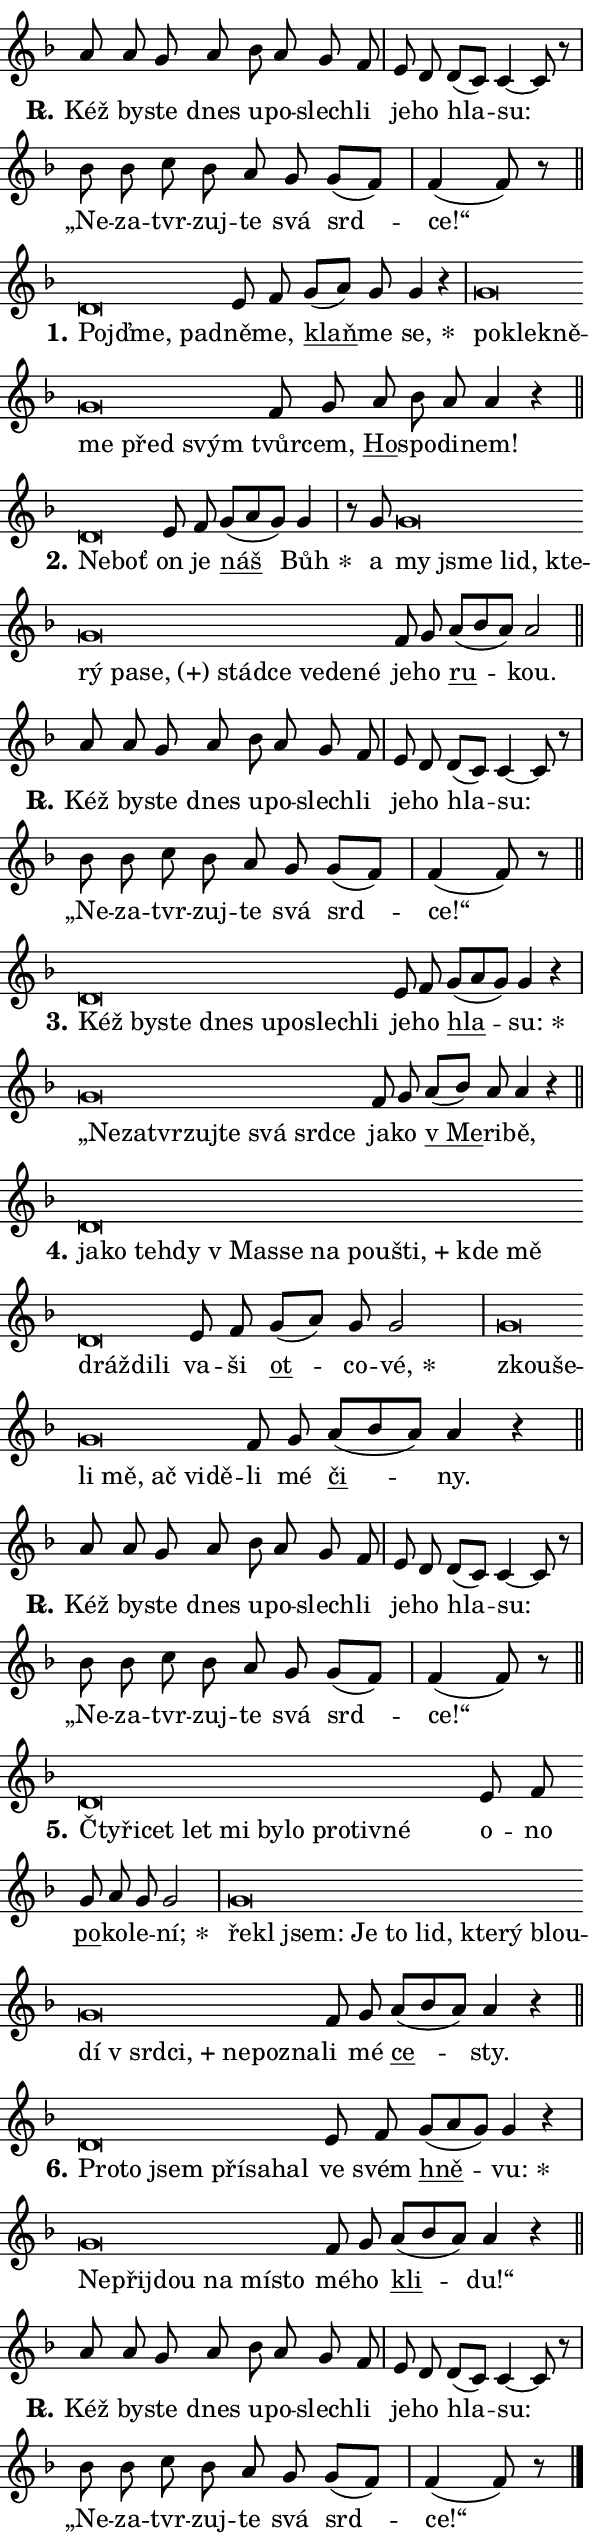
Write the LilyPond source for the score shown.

\version "2.24.0"
\header { tagline = "" }
\paper {
  indent = 0\cm
  top-margin = 0\cm
  right-margin = 0.13\cm % to fit lyric hyphens
  bottom-margin = 0\cm
  left-margin = 0\cm
  paper-width = 10\cm
  page-breaking = #ly:one-page-breaking
  system-system-spacing.basic-distance = #11
  score-system-spacing.basic-distance = #11
  ragged-last = ##f
}


%% Author: Thomas Morley
%% https://lists.gnu.org/archive/html/lilypond-user/2020-05/msg00002.html
#(define (line-position grob)
"Returns position of @var[grob} in current system:
   @code{'start}, if at first time-step
   @code{'end}, if at last time-step
   @code{'middle} otherwise
"
  (let* ((col (ly:item-get-column grob))
         (ln (ly:grob-object col 'left-neighbor))
         (rn (ly:grob-object col 'right-neighbor))
         (col-to-check-left (if (ly:grob? ln) ln col))
         (col-to-check-right (if (ly:grob? rn) rn col))
         (break-dir-left
           (and
             (ly:grob-property col-to-check-left 'non-musical #f)
             (ly:item-break-dir col-to-check-left)))
         (break-dir-right
           (and
             (ly:grob-property col-to-check-right 'non-musical #f)
             (ly:item-break-dir col-to-check-right))))
        (cond ((eqv? 1 break-dir-left) 'start)
              ((eqv? -1 break-dir-right) 'end)
              (else 'middle))))

#(define (tranparent-at-line-position vctor)
  (lambda (grob)
  "Relying on @code{line-position} select the relevant enry from @var{vctor}.
Used to determine transparency,"
    (case (line-position grob)
      ((end) (not (vector-ref vctor 0)))
      ((middle) (not (vector-ref vctor 1)))
      ((start) (not (vector-ref vctor 2))))))

noteHeadBreakVisibility =
#(define-music-function (break-visibility)(vector?)
"Makes @code{NoteHead}s transparent relying on @var{break-visibility}"
#{
  \override NoteHead.transparent =
    #(tranparent-at-line-position break-visibility)
#})

#(define delete-ledgers-for-transparent-note-heads
  (lambda (grob)
    "Reads whether a @code{NoteHead} is transparent.
If so this @code{NoteHead} is removed from @code{'note-heads} from
@var{grob}, which is supposed to be @code{LedgerLineSpanner}.
As a result ledgers are not printed for this @code{NoteHead}"
    (let* ((nhds-array (ly:grob-object grob 'note-heads))
           (nhds-list
             (if (ly:grob-array? nhds-array)
                 (ly:grob-array->list nhds-array)
                 '()))
           ;; Relies on the transparent-property being done before
           ;; Staff.LedgerLineSpanner.after-line-breaking is executed.
           ;; This is fragile ...
           (to-keep
             (remove
               (lambda (nhd)
                 (ly:grob-property nhd 'transparent #f))
               nhds-list)))
      ;; TODO find a better method to iterate over grob-arrays, similiar
      ;; to filter/remove etc for lists
      ;; For now rebuilt from scratch
      (set! (ly:grob-object grob 'note-heads)  '())
      (for-each
        (lambda (nhd)
          (ly:pointer-group-interface::add-grob grob 'note-heads nhd))
        to-keep))))

squashNotes = {
  \override NoteHead.X-extent = #'(-0.2 . 0.2)
  \override NoteHead.Y-extent = #'(-0.75 . 0)
  \override NoteHead.stencil =
    #(lambda (grob)
       (let ((pos (ly:grob-property grob 'staff-position)))
         (begin
           (if (< pos -7) (display "ERROR: Lower brevis then expected\n") (display ""))
           (if (<= pos -6) ly:text-interface::print ly:note-head::print))))
}
unSquashNotes = {
  \revert NoteHead.X-extent
  \revert NoteHead.Y-extent
  \revert NoteHead.stencil
}

hideNotes = \noteHeadBreakVisibility #begin-of-line-visible
unHideNotes = \noteHeadBreakVisibility #all-visible

% work-around for resetting accidentals
% https://lilypond.org/doc/v2.23/Documentation/notation/displaying-rhythms#unmetered-music
cadenzaMeasure = {
  \cadenzaOff
  \partial 1024 s1024
  \cadenzaOn
}

#(define-markup-command (accent layout props text) (markup?)
  "Underline accented syllable"
  (interpret-markup layout props
    #{\markup \override #'(offset . 4.3) \underline { #text }#}))

responsum = \markup \concat {
  "R" \hspace #-1.05 \path #0.1 #'((moveto 0 0.07) (lineto 0.9 0.8)) \hspace #0.05 "."
}

spaceSize = #0.6828661417322834 % exact space size for TeX Gyre Schola

\layout {
  \context {
    \Staff
    \remove "Time_signature_engraver"
    \override LedgerLineSpanner.after-line-breaking = #delete-ledgers-for-transparent-note-heads
  }
  \context {
    \Lyrics {
      \override LyricSpace.minimum-distance = \spaceSize
      \override LyricText.font-name = #"TeX Gyre Schola"
      \override LyricText.font-size = 1
      \override StanzaNumber.font-name = #"TeX Gyre Schola Bold"
      \override StanzaNumber.font-size = 1
    }
  }
  \context {
    \Score 
    \override NoteHead.text =
      #(lambda (grob) 
        (let ((pos (ly:grob-property grob 'staff-position)))
          #{\markup {
            \combine
              \halign #-0.55 \raise #(if (= pos -6) 0 0.5) \override #'(thickness . 2) \draw-line #'(3.2 . 0)
              \musicglyph "noteheads.sM1"
          }#}))
  }
}

% magnetic-lyrics.ily
%
%   written by
%     Jean Abou Samra <jean@abou-samra.fr>
%     Werner Lemberg <wl@gnu.org>
%
%   adapted by
%     Jiri Hon <jiri.hon@gmail.com>
%
% Version 2022-Apr-15

% https://www.mail-archive.com/lilypond-user@gnu.org/msg149350.html

#(define (Left_hyphen_pointer_engraver context)
   "Collect syllable-hyphen-syllable occurrences in lyrics and store
them in properties.  This engraver only looks to the left.  For
example, if the lyrics input is @code{foo -- bar}, it does the
following.

@itemize @bullet
@item
Set the @code{text} property of the @code{LyricHyphen} grob between
@q{foo} and @q{bar} to @code{foo}.

@item
Set the @code{left-hyphen} property of the @code{LyricText} grob with
text @q{foo} to the @code{LyricHyphen} grob between @q{foo} and
@q{bar}.
@end itemize

Use this auxiliary engraver in combination with the
@code{lyric-@/text::@/apply-@/magnetic-@/offset!} hook."
   (let ((hyphen #f)
         (text #f))
     (make-engraver
      (acknowledgers
       ((lyric-syllable-interface engraver grob source-engraver)
        (set! text grob)))
      (end-acknowledgers
       ((lyric-hyphen-interface engraver grob source-engraver)
        ;(when (not (grob::has-interface grob 'lyric-space-interface))
          (set! hyphen grob)));)
      ((stop-translation-timestep engraver)
       (when (and text hyphen)
         (ly:grob-set-object! text 'left-hyphen hyphen))
       (set! text #f)
       (set! hyphen #f)))))

#(define (lyric-text::apply-magnetic-offset! grob)
   "If the space between two syllables is less than the value in
property @code{LyricText@/.details@/.squash-threshold}, move the right
syllable to the left so that it gets concatenated with the left
syllable.

Use this function as a hook for
@code{LyricText@/.after-@/line-@/breaking} if the
@code{Left_@/hyphen_@/pointer_@/engraver} is active."
   (let ((hyphen (ly:grob-object grob 'left-hyphen #f)))
     (when hyphen
       (let ((left-text (ly:spanner-bound hyphen LEFT)))
         (when (grob::has-interface left-text 'lyric-syllable-interface)
           (let* ((common (ly:grob-common-refpoint grob left-text X))
                  (this-x-ext (ly:grob-extent grob common X))
                  (left-x-ext
                   (begin
                     ;; Trigger magnetism for left-text.
                     (ly:grob-property left-text 'after-line-breaking)
                     (ly:grob-extent left-text common X)))
                  ;; `delta` is the gap width between two syllables.
                  (delta (- (interval-start this-x-ext)
                            (interval-end left-x-ext)))
                  (details (ly:grob-property grob 'details))
                  (threshold (assoc-get 'squash-threshold details 0.2)))
             (when (< delta threshold)
               (let* (;; We have to manipulate the input text so that
                      ;; ligatures crossing syllable boundaries are not
                      ;; disabled.  For languages based on the Latin
                      ;; script this is essentially a beautification.
                      ;; However, for non-Western scripts it can be a
                      ;; necessity.
                      (lt (ly:grob-property left-text 'text))
                      (rt (ly:grob-property grob 'text))
                      (is-space (grob::has-interface hyphen 'lyric-space-interface))
                      (space (if is-space " " ""))
                      (extra-delta (if is-space spaceSize 0))
                      ;; Append new syllable.
                      (ltrt-space (if (and (string? lt) (string? rt))
                                (string-append lt space rt)
                                (make-concat-markup (list lt space rt))))
                      ;; Right-align `ltrt` to the right side.
                      (ltrt-space-markup (grob-interpret-markup
                               grob
                               (make-translate-markup
                                (cons (interval-length this-x-ext) 0)
                                (make-right-align-markup ltrt-space)))))
                 (begin
                   ;; Don't print `left-text`.
                   (ly:grob-set-property! left-text 'stencil #f)
                   ;; Set text and stencil (which holds all collected
                   ;; syllables so far) and shift it to the left.
                   (ly:grob-set-property! grob 'text ltrt-space)
                   (ly:grob-set-property! grob 'stencil ltrt-space-markup)
                   (ly:grob-translate-axis! grob (- (- delta extra-delta)) X))))))))))


#(define (lyric-hyphen::displace-bounds-first grob)
   ;; Make very sure this callback isn't triggered too early.
   (let ((left (ly:spanner-bound grob LEFT))
         (right (ly:spanner-bound grob RIGHT)))
     (ly:grob-property left 'after-line-breaking)
     (ly:grob-property right 'after-line-breaking)
     (ly:lyric-hyphen::print grob)))

squashThreshold = #0.4

\layout {
  \context {
    \Lyrics
    \consists #Left_hyphen_pointer_engraver
    \override LyricText.after-line-breaking =
      #lyric-text::apply-magnetic-offset!
    \override LyricHyphen.stencil = #lyric-hyphen::displace-bounds-first
    \override LyricText.details.squash-threshold = \squashThreshold
    \override LyricHyphen.minimum-distance = 0
    \override LyricHyphen.minimum-length = \squashThreshold
  }
}

squashText = \override LyricText.details.squash-threshold = 9999
unSquashText = \override LyricText.details.squash-threshold = \squashThreshold

leftText = \override LyricText.self-alignment-X = #LEFT
unLeftText = \revert LyricText.self-alignment-X

starOffset = #(lambda (grob) 
                (let ((x_offset (ly:self-alignment-interface::aligned-on-x-parent grob)))
                  (if (= x_offset 0) 0 (+ x_offset 1.2))))

star = #(define-music-function (syllable)(string?)
"Append star separator at the end of a syllable"
#{
  \once \override LyricText.X-offset = #starOffset
  \lyricmode { \markup {
    #syllable
    \override #'((font-name . "TeX Gyre Schola Bold")) \hspace #0.2 \lower #0.65 \larger "*"
  } }
#})

starAccent = #(define-music-function (syllable)(string?)
"Append star separator at the end of a syllable and make accent"
#{
  \once \override LyricText.X-offset = #starOffset
  \lyricmode { \markup {
    \accent #syllable
    \override #'((font-name . "TeX Gyre Schola Bold")) \hspace #0.2 \lower #0.65 \larger "*"
  } }
#})

breath = #(define-music-function (syllable)(string?)
"Append breathing indicator at the end of a syllable"
#{
  \lyricmode { \markup { #syllable "+" } }
#})

optionalBreath = #(define-music-function (syllable)(string?)
"Append optional breathing indicator at the end of a syllable"
#{
  \lyricmode { \markup { #syllable "(+)" } }
#})


\score {
    <<
        \new Voice = "melody" { \cadenzaOn \key f \major \relative { a'8 a g a bes a g f \cadenzaMeasure \bar "|" e d \bar "" d[( c)] c4~ c8 r8 \cadenzaMeasure \bar "|" bes' bes c bes a g g[( f)] \cadenzaMeasure \bar "|" f4( f8)] r \cadenzaMeasure \bar "||" \break } }
        \new Lyrics \lyricsto "melody" { \lyricmode { \set stanza = \responsum
Kéž by -- ste dnes u -- po -- slech -- li je -- ho hla -- su: „Ne -- za -- tvr -- zuj -- te svá srd -- ce!“ } }
    >>
    \layout {}
}

\score {
    <<
        \new Voice = "melody" { \cadenzaOn \key f \major \relative { \squashNotes d'\breve*1/16 \hideNotes \breve*1/16 \breve*1/16 \bar "" \unHideNotes \unSquashNotes e8 f \bar "" g[( a)] g g4 r \cadenzaMeasure \bar "|" \squashNotes g\breve*1/16 \hideNotes \breve*1/16 \bar "" \breve*1/16 \bar "" \breve*1/16 \bar "" \breve*1/16 \breve*1/16 \bar "" \unHideNotes \unSquashNotes f8 g \bar "" a bes a a4 r \cadenzaMeasure \bar "||" \break } }
        \new Lyrics \lyricsto "melody" { \lyricmode { \set stanza = "1."
\leftText Pojď -- \squashText me, pad -- \unLeftText \unSquashText ně -- me, \markup \accent klaň -- me \star se, \leftText po -- \squashText kle -- kně -- me před svým \unLeftText \unSquashText tvůr -- cem, \markup \accent Ho -- spo -- di -- nem! } }
    >>
    \layout {}
}

\score {
    <<
        \new Voice = "melody" { \cadenzaOn \key f \major \relative { \squashNotes d'\breve*1/16 \hideNotes \breve*1/16 \bar "" \unHideNotes \unSquashNotes e8 f \bar "" g[( a g)] g4 \cadenzaMeasure \bar "|" r8 g8 \squashNotes g\breve*1/16 \hideNotes \breve*1/16 \bar "" \breve*1/16 \bar "" \breve*1/16 \bar "" \breve*1/16 \bar "" \breve*1/16 \bar "" \breve*1/16 \bar "" \breve*1/16 \bar "" \breve*1/16 \bar "" \breve*1/16 \bar "" \breve*1/16 \breve*1/16 \bar "" \unHideNotes \unSquashNotes f8 g \bar "" a[( bes a)] a2 \cadenzaMeasure \bar "||" \break } }
        \new Lyrics \lyricsto "melody" { \lyricmode { \set stanza = "2."
\leftText Ne -- \squashText boť \unLeftText \unSquashText on je \markup \accent náš \star Bůh a \leftText my \squashText jsme lid, kte -- rý pa -- \optionalBreath se, stád -- ce ve -- de -- né \unLeftText \unSquashText je -- ho \markup \accent ru -- kou. } }
    >>
    \layout {}
}

\score {
    <<
        \new Voice = "melody" { \cadenzaOn \key f \major \relative { a'8 a g a bes a g f \cadenzaMeasure \bar "|" e d \bar "" d[( c)] c4~ c8 r8 \cadenzaMeasure \bar "|" bes' bes c bes a g g[( f)] \cadenzaMeasure \bar "|" f4( f8)] r \cadenzaMeasure \bar "||" \break } }
        \new Lyrics \lyricsto "melody" { \lyricmode { \set stanza = \responsum
Kéž by -- ste dnes u -- po -- slech -- li je -- ho hla -- su: „Ne -- za -- tvr -- zuj -- te svá srd -- ce!“ } }
    >>
    \layout {}
}

\score {
    <<
        \new Voice = "melody" { \cadenzaOn \key f \major \relative { \squashNotes d'\breve*1/16 \hideNotes \breve*1/16 \bar "" \breve*1/16 \bar "" \breve*1/16 \bar "" \breve*1/16 \bar "" \breve*1/16 \bar "" \breve*1/16 \breve*1/16 \bar "" \unHideNotes \unSquashNotes e8 f \bar "" g[( a g)] g4 r \cadenzaMeasure \bar "|" \squashNotes g\breve*1/16 \hideNotes \breve*1/16 \bar "" \breve*1/16 \bar "" \breve*1/16 \bar "" \breve*1/16 \bar "" \breve*1/16 \bar "" \breve*1/16 \breve*1/16 \bar "" \unHideNotes \unSquashNotes f8 g \bar "" a[( bes)] a a4 r \cadenzaMeasure \bar "||" \break } }
        \new Lyrics \lyricsto "melody" { \lyricmode { \set stanza = "3."
\leftText Kéž \squashText by -- ste dnes u -- po -- slech -- li \unLeftText \unSquashText je -- ho \markup \accent hla -- \star su: \leftText „Ne -- \squashText za -- tvr -- zuj -- te svá srd -- ce \unLeftText \unSquashText ja -- ko \markup \accent "v Me" -- ri -- bě, } }
    >>
    \layout {}
}

\score {
    <<
        \new Voice = "melody" { \cadenzaOn \key f \major \relative { \squashNotes d'\breve*1/16 \hideNotes \breve*1/16 \bar "" \breve*1/16 \bar "" \breve*1/16 \bar "" \breve*1/16 \bar "" \breve*1/16 \bar "" \breve*1/16 \bar "" \breve*1/16 \bar "" \breve*1/16 \bar "" \breve*1/16 \bar "" \breve*1/16 \bar "" \breve*1/16 \bar "" \breve*1/16 \breve*1/16 \bar "" \unHideNotes \unSquashNotes e8 f \bar "" g[( a)] g g2 \cadenzaMeasure \bar "|" \squashNotes g\breve*1/16 \hideNotes \breve*1/16 \bar "" \breve*1/16 \bar "" \breve*1/16 \bar "" \breve*1/16 \bar "" \breve*1/16 \breve*1/16 \bar "" \unHideNotes \unSquashNotes f8 g \bar "" a[( bes a)] a4 r \cadenzaMeasure \bar "||" \break } }
        \new Lyrics \lyricsto "melody" { \lyricmode { \set stanza = "4."
\leftText ja -- \squashText ko teh -- dy "v Ma" -- sse na pou -- \breath "šti," kde mě dráž -- di -- li \unLeftText \unSquashText va -- ši \markup \accent ot -- co -- \star vé, \leftText zkou -- \squashText še -- li mě, ač vi -- dě -- \unLeftText \unSquashText li mé \markup \accent či -- ny. } }
    >>
    \layout {}
}

\score {
    <<
        \new Voice = "melody" { \cadenzaOn \key f \major \relative { a'8 a g a bes a g f \cadenzaMeasure \bar "|" e d \bar "" d[( c)] c4~ c8 r8 \cadenzaMeasure \bar "|" bes' bes c bes a g g[( f)] \cadenzaMeasure \bar "|" f4( f8)] r \cadenzaMeasure \bar "||" \break } }
        \new Lyrics \lyricsto "melody" { \lyricmode { \set stanza = \responsum
Kéž by -- ste dnes u -- po -- slech -- li je -- ho hla -- su: „Ne -- za -- tvr -- zuj -- te svá srd -- ce!“ } }
    >>
    \layout {}
}

\score {
    <<
        \new Voice = "melody" { \cadenzaOn \key f \major \relative { \squashNotes d'\breve*1/16 \hideNotes \breve*1/16 \bar "" \breve*1/16 \bar "" \breve*1/16 \bar "" \breve*1/16 \bar "" \breve*1/16 \bar "" \breve*1/16 \bar "" \breve*1/16 \bar "" \breve*1/16 \breve*1/16 \bar "" \unHideNotes \unSquashNotes e8 f \bar "" g a g g2 \cadenzaMeasure \bar "|" \squashNotes g\breve*1/16 \hideNotes \breve*1/16 \bar "" \breve*1/16 \bar "" \breve*1/16 \bar "" \breve*1/16 \bar "" \breve*1/16 \bar "" \breve*1/16 \bar "" \breve*1/16 \bar "" \breve*1/16 \bar "" \breve*1/16 \bar "" \breve*1/16 \bar "" \breve*1/16 \bar "" \breve*1/16 \bar "" \breve*1/16 \breve*1/16 \bar "" \unHideNotes \unSquashNotes f8 g \bar "" a[( bes a)] a4 r \cadenzaMeasure \bar "||" \break } }
        \new Lyrics \lyricsto "melody" { \lyricmode { \set stanza = "5."
\leftText Čty -- \squashText ři -- cet let mi by -- lo pro -- tiv -- né \unLeftText \unSquashText o -- no \markup \accent po -- ko -- le -- \star ní; \leftText ře -- \squashText kl jsem: Je to lid, kte -- rý blou -- dí "v srd" -- \breath "ci," ne -- po -- zna -- \unLeftText \unSquashText li mé \markup \accent ce -- sty. } }
    >>
    \layout {}
}

\score {
    <<
        \new Voice = "melody" { \cadenzaOn \key f \major \relative { \squashNotes d'\breve*1/16 \hideNotes \breve*1/16 \bar "" \breve*1/16 \bar "" \breve*1/16 \bar "" \breve*1/16 \breve*1/16 \bar "" \unHideNotes \unSquashNotes e8 f \bar "" g[( a g)] g4 r \cadenzaMeasure \bar "|" \squashNotes g\breve*1/16 \hideNotes \breve*1/16 \bar "" \breve*1/16 \bar "" \breve*1/16 \bar "" \breve*1/16 \breve*1/16 \bar "" \unHideNotes \unSquashNotes f8 g \bar "" a[( bes a)] a4 r \cadenzaMeasure \bar "||" \break } }
        \new Lyrics \lyricsto "melody" { \lyricmode { \set stanza = "6."
\leftText Pro -- \squashText to jsem pří -- sa -- hal \unLeftText \unSquashText ve svém \markup \accent hně -- \star vu: \leftText Ne -- \squashText při -- jdou na mí -- sto \unLeftText \unSquashText mé -- ho \markup \accent kli -- du!“ } }
    >>
    \layout {}
}

\score {
    <<
        \new Voice = "melody" { \cadenzaOn \key f \major \relative { a'8 a g a bes a g f \cadenzaMeasure \bar "|" e d \bar "" d[( c)] c4~ c8 r8 \cadenzaMeasure \bar "|" bes' bes c bes a g g[( f)] \cadenzaMeasure \bar "|" f4( f8)] r \cadenzaMeasure \bar "||" \break } \bar "|." }
        \new Lyrics \lyricsto "melody" { \lyricmode { \set stanza = \responsum
Kéž by -- ste dnes u -- po -- slech -- li je -- ho hla -- su: „Ne -- za -- tvr -- zuj -- te svá srd -- ce!“ } }
    >>
    \layout {}
}
